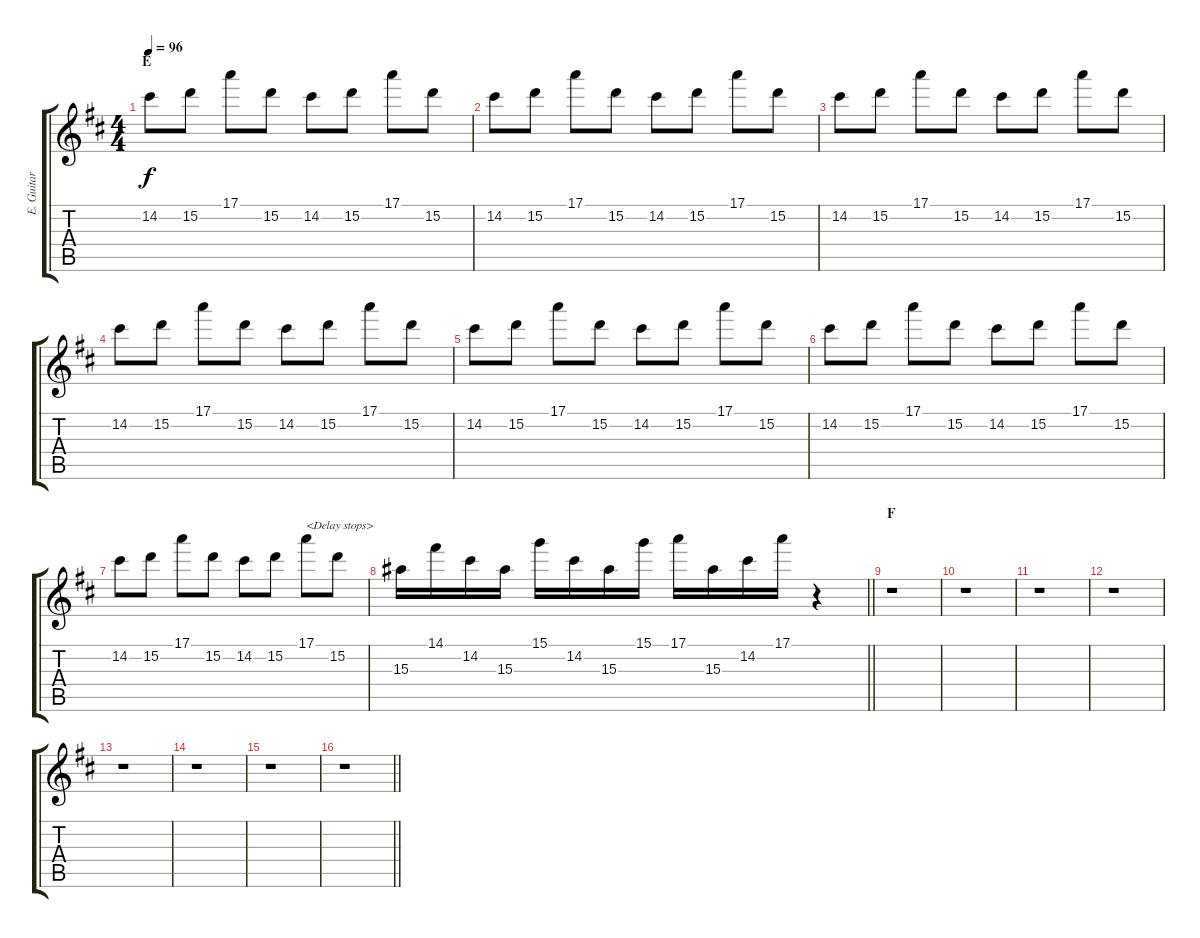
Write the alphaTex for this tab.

\track ("E. Guitar II" "E. Guitar ") {instrument overdrivenguitar}
\staff {score tabs}
\tuning (E4 B3 G3 D3 A2 E2) {hide}
\ts (4 4)
\section ("" "E")
\tempo 96
\clef g2
\ks d
14.2.8{dy f} 15.2.8 17.1.8 15.2.8 14.2.8 15.2.8 17.1.8 15.2.8 |
14.2.8 15.2.8 17.1.8 15.2.8 14.2.8 15.2.8 17.1.8 15.2.8 |
14.2.8 15.2.8 17.1.8 15.2.8 14.2.8 15.2.8 17.1.8 15.2.8 |
14.2.8 15.2.8 17.1.8 15.2.8 14.2.8 15.2.8 17.1.8 15.2.8 |
14.2.8 15.2.8 17.1.8 15.2.8 14.2.8 15.2.8 17.1.8 15.2.8 |
14.2.8 15.2.8 17.1.8 15.2.8 14.2.8 15.2.8 17.1.8 15.2.8 |
14.2.8 15.2.8 17.1.8 15.2.8 14.2.8 15.2.8 17.1.8{txt "<Delay stops>"} 15.2.8 |
\barLineRight lightlight
15.3.16 14.1.16 14.2.16 15.3.16 15.1.16 14.2.16 15.3.16 15.1.16 17.1.16 15.3.16 14.2.16 17.1.16 r.4 |
\section ("" "F")
r.1 |
r.1 |
r.1 |
r.1 |
r.1 |
r.1 |
r.1 |
\barLineRight lightlight
r.1
